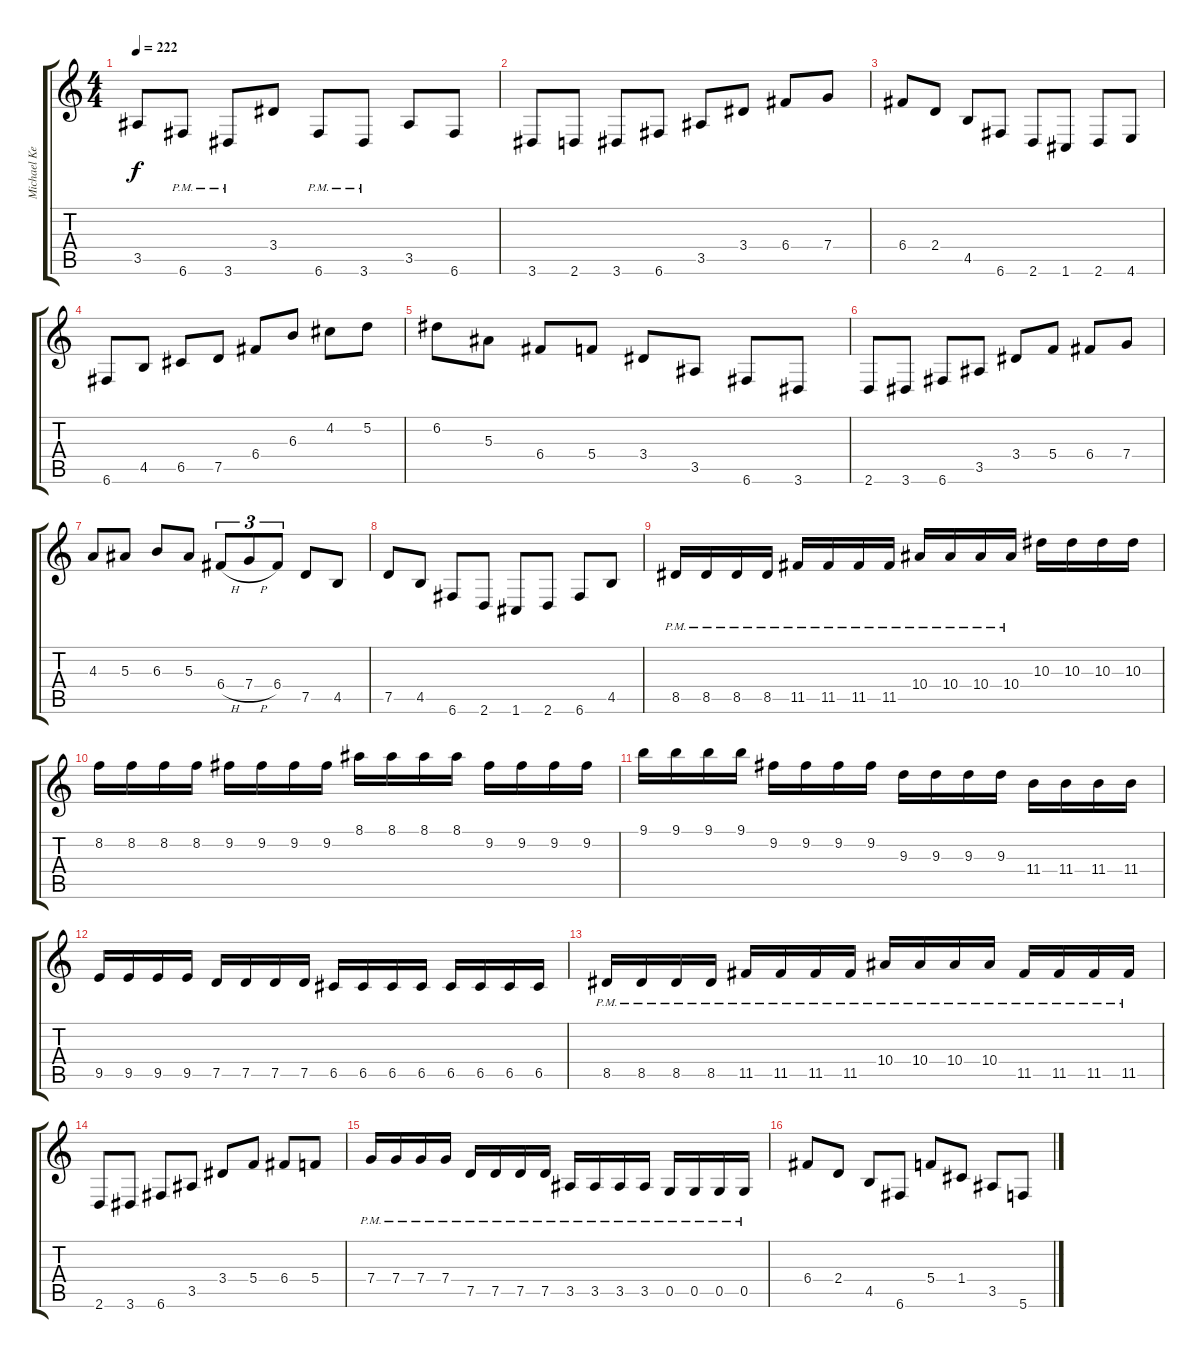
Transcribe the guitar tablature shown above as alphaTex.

\track ("Michael Keene" "Michael Ke") {instrument distortionguitar}
\staff {score tabs}
\tuning (D4 A3 F3 C3 G2 C2) {hide}
\ts (4 4)
\tempo 222
\clef g2
\ks c
3.5.8{dy f} 6.6{pm}.8 3.6{pm}.8 3.4.8 6.6{pm}.8 3.6{pm}.8 3.5.8 6.6.8 |
3.6.8 2.6.8 3.6.8 6.6.8 3.5.8 3.4.8 6.4.8 7.4.8 |
6.4.8 2.4.8 4.5.8 6.6.8 2.6.8 1.6.8 2.6.8 4.6.8 |
6.6.8 4.5.8 6.5.8 7.5.8 6.4.8 6.3.8 4.2.8 5.2.8 |
6.2.8 5.3.8 6.4.8 5.4.8 3.4.8 3.5.8 6.6.8 3.6.8 |
2.6.8 3.6.8 6.6.8 3.5.8 3.4.8 5.4.8 6.4.8 7.4.8 |
4.3.8 5.3.8 6.3.8 5.3.8 6.4{h}.8{tu (3 2)} 7.4{h}.8{tu (3 2)} 6.4.8{tu (3 2)} 7.5.8 4.5.8 |
7.5.8 4.5.8 6.6.8 2.6.8 1.6.8 2.6.8 6.6.8 4.5.8 |
8.5{pm}.16 8.5{pm}.16 8.5{pm}.16 8.5{pm}.16 11.5{pm}.16 11.5{pm}.16 11.5{pm}.16 11.5{pm}.16 10.4{pm}.16 10.4{pm}.16 10.4{pm}.16 10.4{pm}.16 10.3.16 10.3.16 10.3.16 10.3.16 |
8.2.16 8.2.16 8.2.16 8.2.16 9.2.16 9.2.16 9.2.16 9.2.16 8.1.16 8.1.16 8.1.16 8.1.16 9.2.16 9.2.16 9.2.16 9.2.16 |
9.1.16 9.1.16 9.1.16 9.1.16 9.2.16 9.2.16 9.2.16 9.2.16 9.3.16 9.3.16 9.3.16 9.3.16 11.4.16 11.4.16 11.4.16 11.4.16 |
9.5.16 9.5.16 9.5.16 9.5.16 7.5.16 7.5.16 7.5.16 7.5.16 6.5.16 6.5.16 6.5.16 6.5.16 6.5.16 6.5.16 6.5.16 6.5.16 |
8.5{pm}.16 8.5{pm}.16 8.5{pm}.16 8.5{pm}.16 11.5{pm}.16 11.5{pm}.16 11.5{pm}.16 11.5{pm}.16 10.4{pm}.16 10.4{pm}.16 10.4{pm}.16 10.4{pm}.16 11.5{pm}.16 11.5{pm}.16 11.5{pm}.16 11.5{pm}.16 |
2.6.8 3.6.8 6.6.8 3.5.8 3.4.8 5.4.8 6.4.8 5.4.8 |
7.4{pm}.16 7.4{pm}.16 7.4{pm}.16 7.4{pm}.16 7.5{pm}.16 7.5{pm}.16 7.5{pm}.16 7.5{pm}.16 3.5{pm}.16 3.5{pm}.16 3.5{pm}.16 3.5{pm}.16 0.5{pm}.16 0.5{pm}.16 0.5{pm}.16 0.5{pm}.16 |
6.4.8 2.4.8 4.5.8 6.6.8 5.4.8 1.4.8 3.5.8 5.6.8
